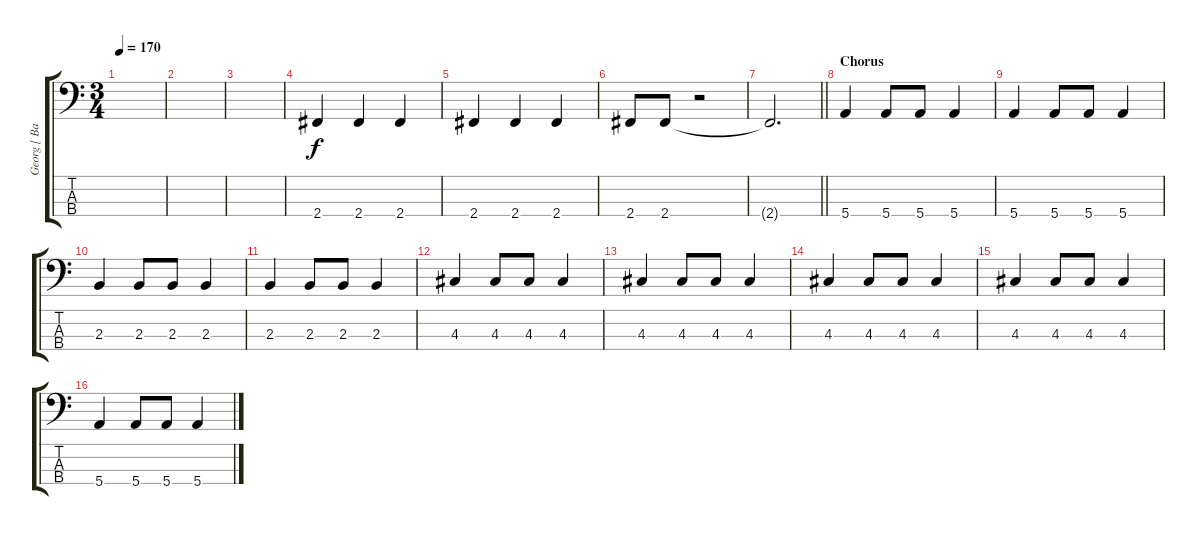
\track ("Georg [ Bass ]" "Georg [ Ba") {instrument electricbassfinger}
\staff {score tabs}
\tuning (G2 D2 A1 E1) {hide}
\ts (3 4)
\tempo 170
\clef f4
\ks c
|
|
|
2.4.4{volume 16} 2.4.4 2.4.4 |
2.4.4 2.4.4 2.4.4 |
2.4.8 2.4.8 r.2 |
\barLineRight lightlight
2.4{t}.2{d} |
\section ("" "Chorus")
5.4.4 5.4.8 5.4.8 5.4.4 |
5.4.4 5.4.8 5.4.8 5.4.4 |
2.3.4 2.3.8 2.3.8 2.3.4 |
2.3.4 2.3.8 2.3.8 2.3.4 |
4.3.4 4.3.8 4.3.8 4.3.4 |
4.3.4 4.3.8 4.3.8 4.3.4 |
4.3.4 4.3.8 4.3.8 4.3.4 |
4.3.4 4.3.8 4.3.8 4.3.4 |
5.4.4 5.4.8 5.4.8 5.4.4
